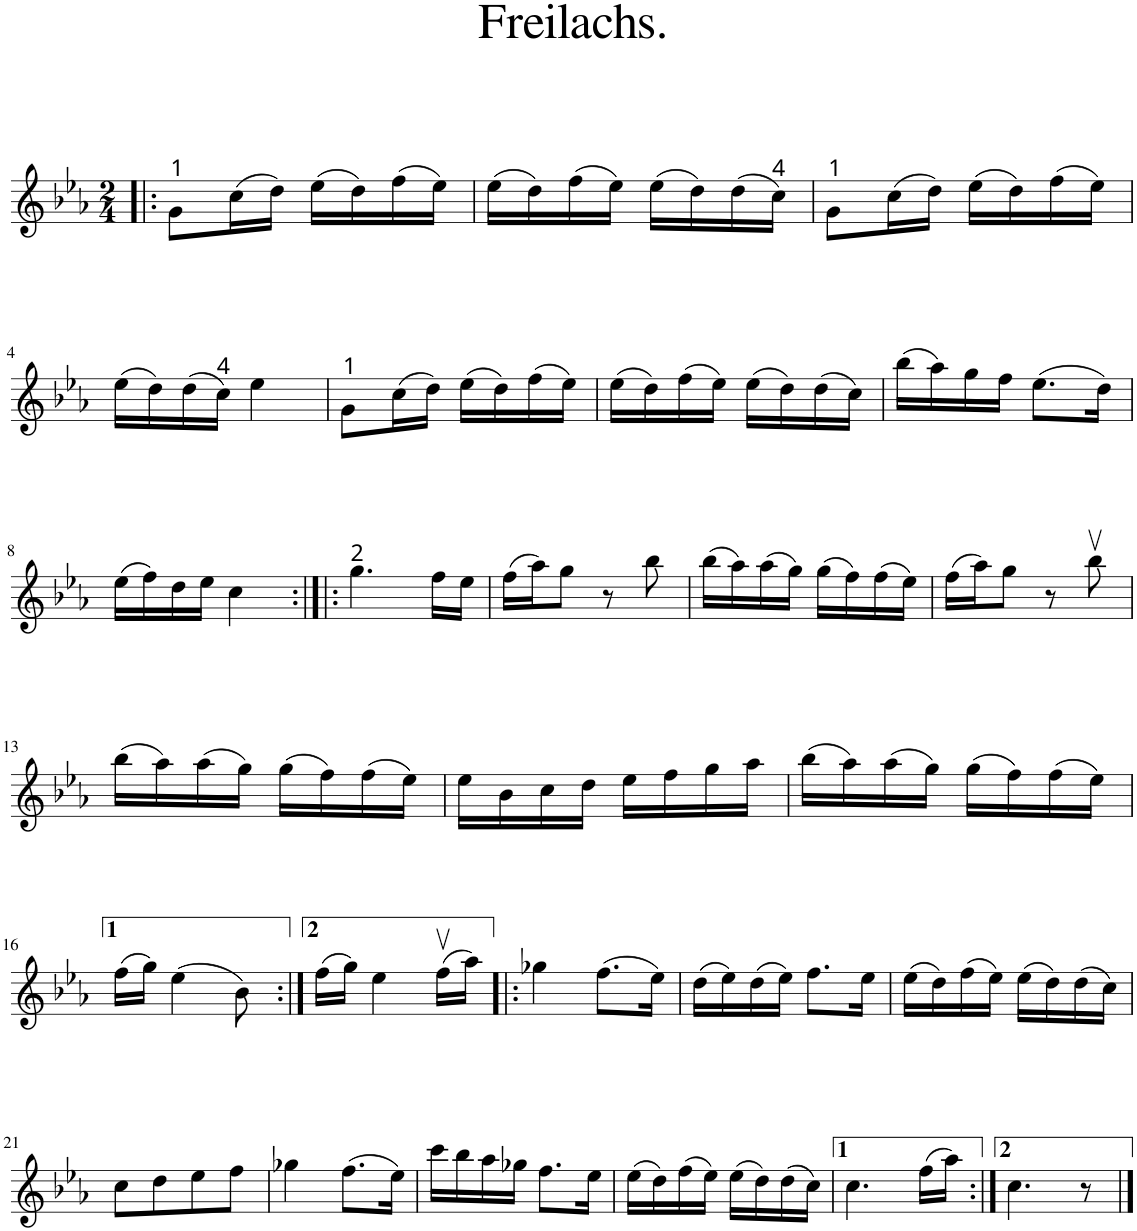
**kern
*part1
*staff1
*I"Piano
*I'Pno.
*clefG2
*k[b-e-a-]
*c:
*M2/4
=1!|:
8g\L
(16cc\L
16dd\JJ)
(16ee-\LL
16dd\)
(16ff\
16ee-\JJ)
=2
(16ee-\LL
16dd\)
(16ff\
16ee-\JJ)
(16ee-\LL
16dd\)
(16dd\
16cc\JJ)
=3
8g\L
(16cc\L
16dd\JJ)
(16ee-\LL
16dd\)
(16ff\
16ee-\JJ)
!!LO:LB:g=z
=4
(16ee-\LL
16dd\)
(16dd\
16cc\JJ)
4ee-\
=5
8g\L
(16cc\L
16dd\JJ)
(16ee-\LL
16dd\)
(16ff\
16ee-\JJ)
=6
(16ee-\LL
16dd\)
(16ff\
16ee-\JJ)
(16ee-\LL
16dd\)
(16dd\
16cc\JJ)
=7
(16bb-\LL
16aa-\)
16gg\
16ff\JJ
(8.ee-\L
16dd\Jk)
!!LO:LB:g=z
=8
(16ee-\LL
16ff\)
16dd\
16ee-\JJ
4cc\
=9:|!|:
4.gg\
16ff\LL
16ee-\JJ
=10
(16ff\LL
16aa-\J)
8gg\J
8r
8bb-\
=11
(16bb-\LL
16aa-\)
(16aa-\
16gg\JJ)
(16gg\LL
16ff\)
(16ff\
16ee-\JJ)
=12
(16ff\LL
16aa-\J)
8gg\J
8r
8bb-v\
!!LO:LB:g=z
=13
(16bb-\LL
16aa-\)
(16aa-\
16gg\JJ)
(16gg\LL
16ff\)
(16ff\
16ee-\JJ)
=14
16ee-\LL
16b-\
16cc\
16dd\JJ
16ee-\LL
16ff\
16gg\
16aa-\JJ
=15
(16bb-\LL
16aa-\)
(16aa-\
16gg\JJ)
(16gg\LL
16ff\)
(16ff\
16ee-\JJ)
!!LO:LB:g=z
=16
(16ff\LL
16gg\JJ)
(4ee-\
8b-\)
=17:|!
(16ff\LL
16gg\JJ)
4ee-\
(16ffv\LL
16aa-\JJ)
=18!|:
4gg-X\
(8.ff\L
16ee-\Jk)
=19
(16dd\LL
16ee-\)
(16dd\
16ee-\JJ)
8.ff\L
16ee-\Jk
=20
(16ee-\LL
16dd\)
(16ff\
16ee-\JJ)
(16ee-\LL
16dd\)
(16dd\
16cc\JJ)
!!LO:LB:g=z
=21
8cc\L
8dd\
8ee-\
8ff\J
=22
4gg-X\
(8.ff\L
16ee-\Jk)
=23
16ccc\LL
16bb-\
16aa-\
16gg-X\JJ
8.ff\L
16ee-\Jk
=24
(16ee-\LL
16dd\)
(16ff\
16ee-\JJ)
(16ee-\LL
16dd\)
(16dd\
16cc\JJ)
=25
4.cc\
(16ff\LL
16aa-\JJ)
=26:|!
4.cc\
8r
==
*-
